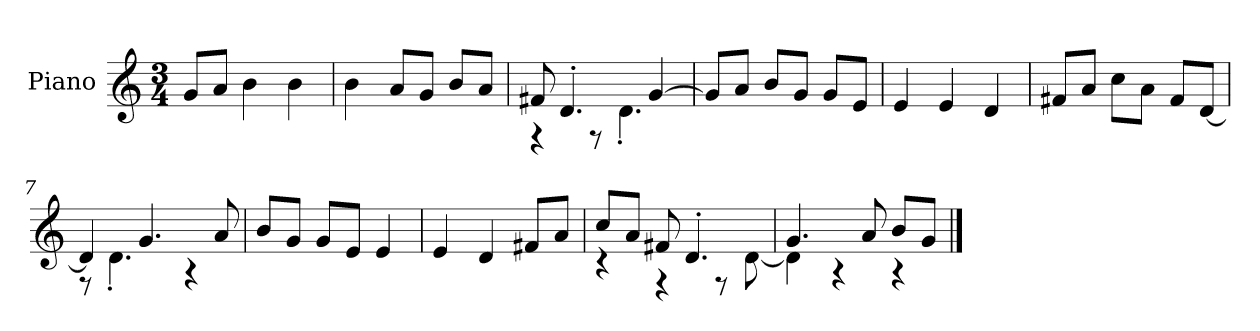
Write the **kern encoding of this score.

**kern
*part1
*staff1
*I"Piano
*I'P-no
*clefG2
*k[]
*M3/4
*MM172
=1
8g/L
8a/J
4b\
4b\
=2
4b\
8a/L
8g/J
8b/L
8a/J
=3
*^
8f#X/	4r
4.d'/	.
.	8r
.	4.d'\
[4g/	.
*v	*v
=4
8g/L]
8a/J
8b/L
8g/J
8g/L
8e/J
=5
4e/
4e/
4d/
=6
8f#X/L
8a/J
8cc\L
8a\J
8f#/L
[8d/J
=7
*^
4d/]	8r
.	4.d'\
4.g/	.
.	4r
8a/	.
*v	*v
!!LO:LB:g=z
=8
8b/L
8g/J
8g/L
8e/J
4e/
=9
4e/
4d/
8f#X/L
8a/J
=10
*^
8cc/L	4r
8a/J	.
8f#X/	4r
4.d'/	.
.	8r
.	[8d\
=11	=11
4.g/	4d\]
.	4r
8a/	.
8b/L	4r
8g/J	.
*v	*v
==
*-
